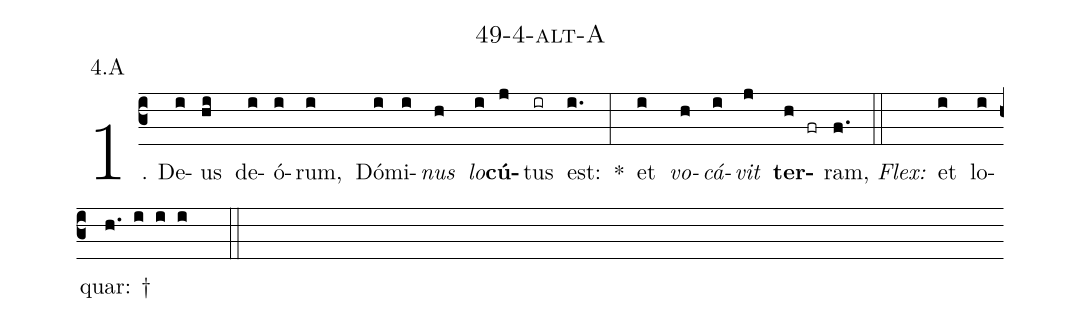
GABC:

name: 49-4-alt-A;
annotation: 4.A;
%%
(c3)1. De(i)us(hi) de(i)ó(i)rum,(i) Dó(i)mi(i)<i>nus</i>(h) <i>lo</i>(i)<b>cú</b>(j)tus(ir) est:(i.) *(:) et(i) <i>vo</i>(h)<i>cá</i>(i)<i>vit</i>(j) <b>ter</b>(h fr)ram,(f.) (::)
<i>Flex:</i>()  et(i) lo(i)quar: †(h. i i i  ::)
